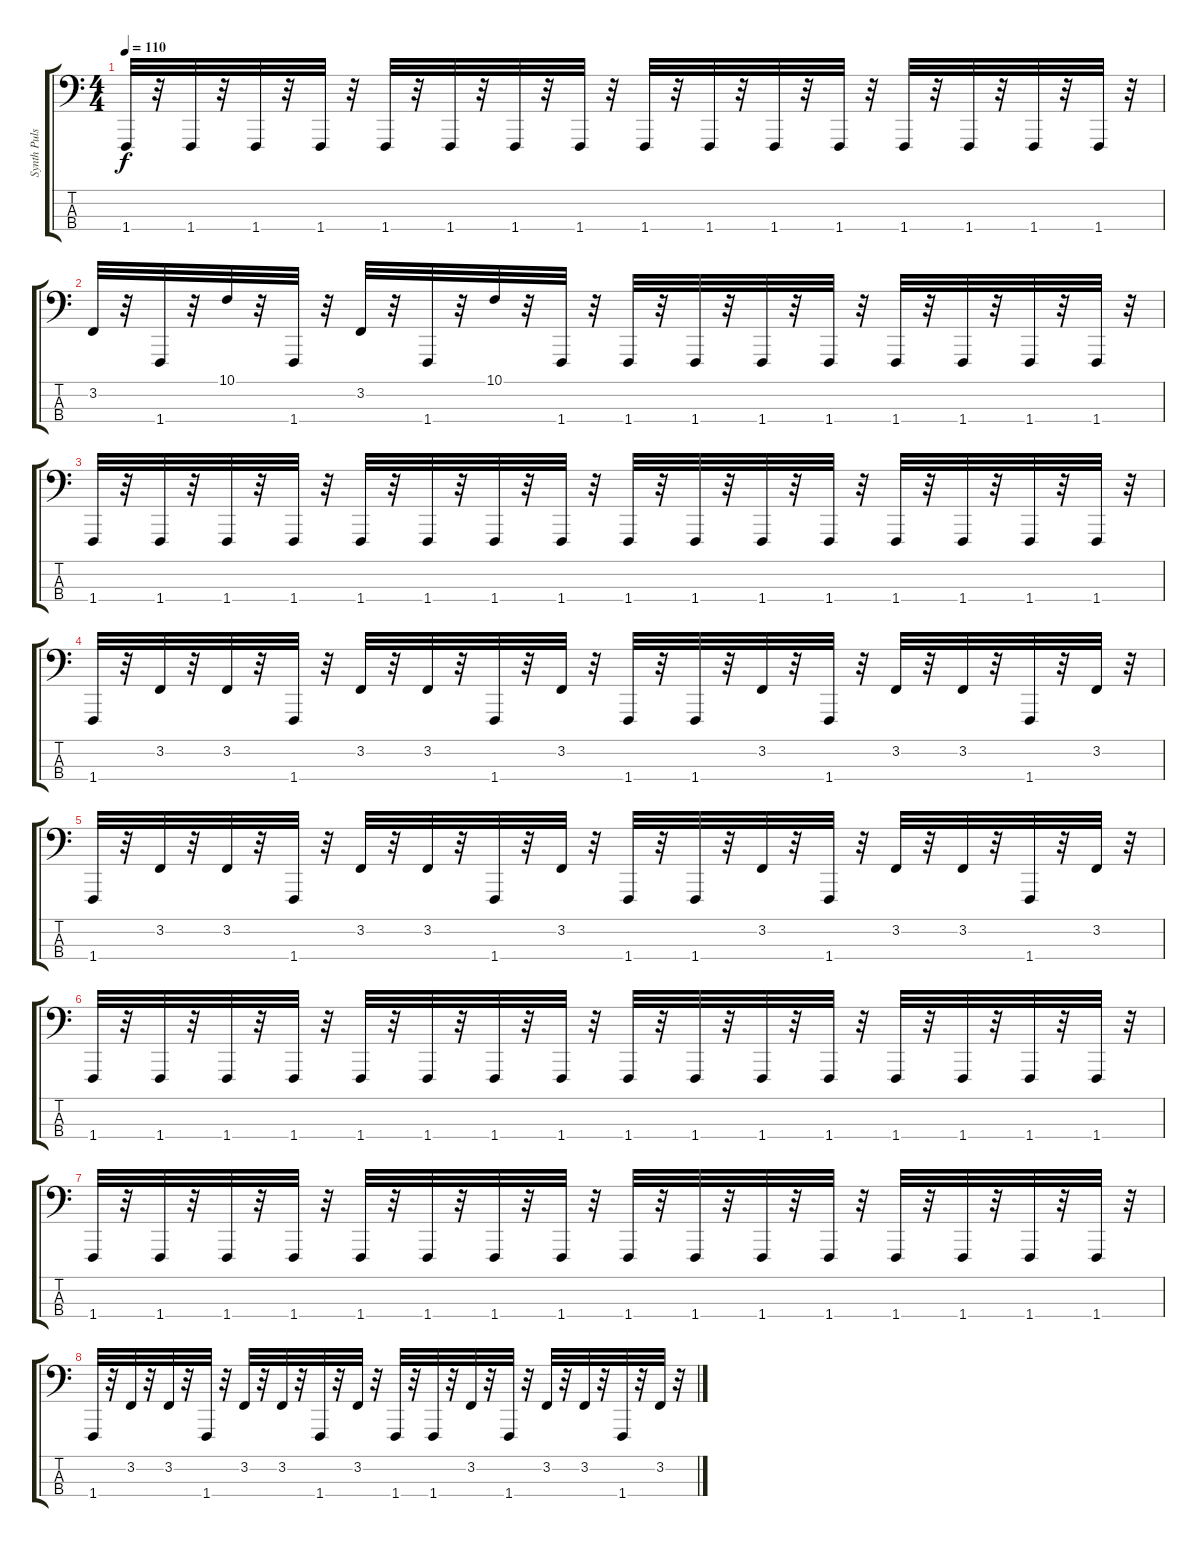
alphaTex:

\track ("Synth Puls" "Synth Puls") {instrument lead8bassandlead}
\staff {score tabs}
\tuning (G2 D2 A1 E1) {hide}
\ts (4 4)
\tempo 110
\clef f4
\ks c
1.4.32{dy f} r.32 1.4.32 r.32 1.4.32 r.32 1.4.32 r.32 1.4.32 r.32 1.4.32 r.32 1.4.32 r.32 1.4.32 r.32 1.4.32 r.32 1.4.32 r.32 1.4.32 r.32 1.4.32 r.32 1.4.32 r.32 1.4.32 r.32 1.4.32 r.32 1.4.32 r.32 |
3.2.32 r.32 1.4.32 r.32 10.1.32 r.32 1.4.32 r.32 3.2.32 r.32 1.4.32 r.32 10.1.32 r.32 1.4.32 r.32 1.4.32 r.32 1.4.32 r.32 1.4.32 r.32 1.4.32 r.32 1.4.32 r.32 1.4.32 r.32 1.4.32 r.32 1.4.32 r.32 |
1.4.32 r.32 1.4.32 r.32 1.4.32 r.32 1.4.32 r.32 1.4.32 r.32 1.4.32 r.32 1.4.32 r.32 1.4.32 r.32 1.4.32 r.32 1.4.32 r.32 1.4.32 r.32 1.4.32 r.32 1.4.32 r.32 1.4.32 r.32 1.4.32 r.32 1.4.32 r.32 |
1.4.32 r.32 3.2.32 r.32 3.2.32 r.32 1.4.32 r.32 3.2.32 r.32 3.2.32 r.32 1.4.32 r.32 3.2.32 r.32 1.4.32 r.32 1.4.32 r.32 3.2.32 r.32 1.4.32 r.32 3.2.32 r.32 3.2.32 r.32 1.4.32 r.32 3.2.32 r.32 |
1.4.32 r.32 3.2.32 r.32 3.2.32 r.32 1.4.32 r.32 3.2.32 r.32 3.2.32 r.32 1.4.32 r.32 3.2.32 r.32 1.4.32 r.32 1.4.32 r.32 3.2.32 r.32 1.4.32 r.32 3.2.32 r.32 3.2.32 r.32 1.4.32 r.32 3.2.32 r.32 |
1.4.32 r.32 1.4.32 r.32 1.4.32 r.32 1.4.32 r.32 1.4.32 r.32 1.4.32 r.32 1.4.32 r.32 1.4.32 r.32 1.4.32 r.32 1.4.32 r.32 1.4.32 r.32 1.4.32 r.32 1.4.32 r.32 1.4.32 r.32 1.4.32 r.32 1.4.32 r.32 |
1.4.32 r.32 1.4.32 r.32 1.4.32 r.32 1.4.32 r.32 1.4.32 r.32 1.4.32 r.32 1.4.32 r.32 1.4.32 r.32 1.4.32 r.32 1.4.32 r.32 1.4.32 r.32 1.4.32 r.32 1.4.32 r.32 1.4.32 r.32 1.4.32 r.32 1.4.32 r.32 |
1.4.32 r.32 3.2.32 r.32 3.2.32 r.32 1.4.32 r.32 3.2.32 r.32 3.2.32 r.32 1.4.32 r.32 3.2.32 r.32 1.4.32 r.32 1.4.32 r.32 3.2.32 r.32 1.4.32 r.32 3.2.32 r.32 3.2.32 r.32 1.4.32 r.32 3.2.32 r.32
